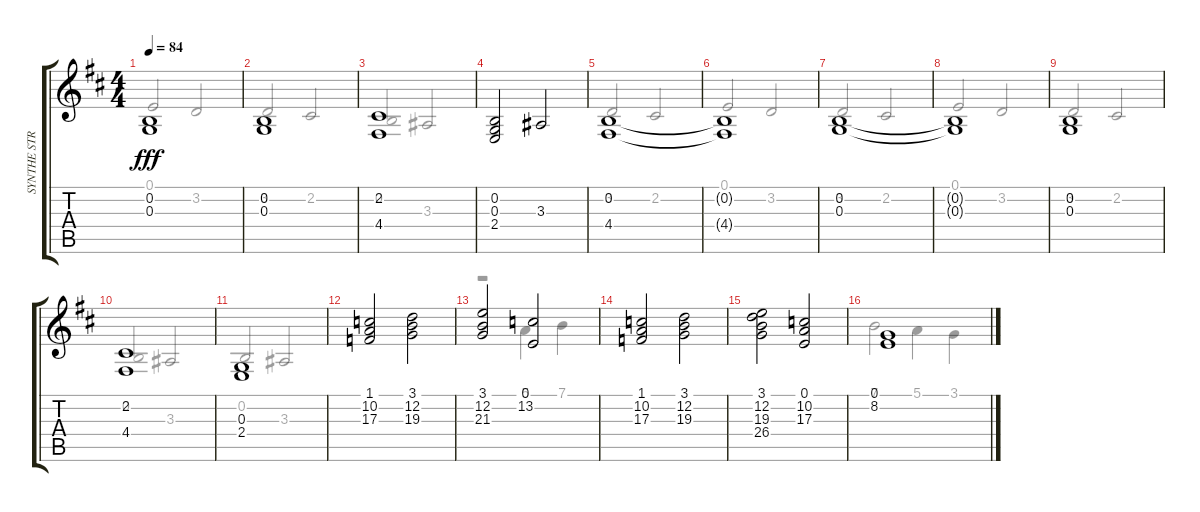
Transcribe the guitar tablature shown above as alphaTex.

\track ("SYNTHE STRINGS 2_2" "SYNTHE STR") {instrument synthstrings1}
\staff {score tabs}
\tuning (E4 B3 G3 D3 A2 E2) {hide}
\voice
\ts (4 4)
\tempo 84
\clef g2
\ks d
(0.2{t} 0.3{t}).1{dy fff} |
(0.2 0.3).1 |
(2.2 4.4).1 |
(0.2 0.3 2.4).2 3.3.2 |
(0.2 4.4).1 |
(0.2{t} 4.4{t}).1 |
(0.2 0.3).1 |
(0.2{t} 0.3{t}).1 |
(0.2 0.3).1 |
(2.2 4.4).1 |
(0.3 2.4).1 |
(1.1 10.2 17.3).2 (3.1 12.2 19.3).2 |
(3.1 12.2 21.3).2{beam Up} (0.1 13.2).2{beam Up} |
(1.1 10.2 17.3).2 (3.1 12.2 19.3).2 |
(3.1 12.2 19.3 26.4).2 (0.1 10.2 17.3).2 |
(0.1 8.2).1
\voice
\clef g2
\ottava regular
\simile none
\ks d
0.1.2{dy fff beam Up} 3.2.2{beam Up} |
3.2.2{beam Up} 2.2.2{beam Up} |
0.2.2{beam Up} 3.3.2{beam Up} |
|
3.2.2{beam Up} 2.2.2{beam Up} |
0.1.2{beam Up} 3.2.2{beam Up} |
3.2.2{beam Up} 2.2.2{beam Up} |
0.1.2{beam Up} 3.2.2{beam Up} |
3.2.2{beam Up} 2.2.2{beam Up} |
0.2.2{beam Up} 3.3.2{beam Up} |
0.2.2{beam Up} 3.3.2{beam Up} |
|
r.2 5.1.4 7.1.4 |
|
|
7.1.2 5.1.4 3.1.4
